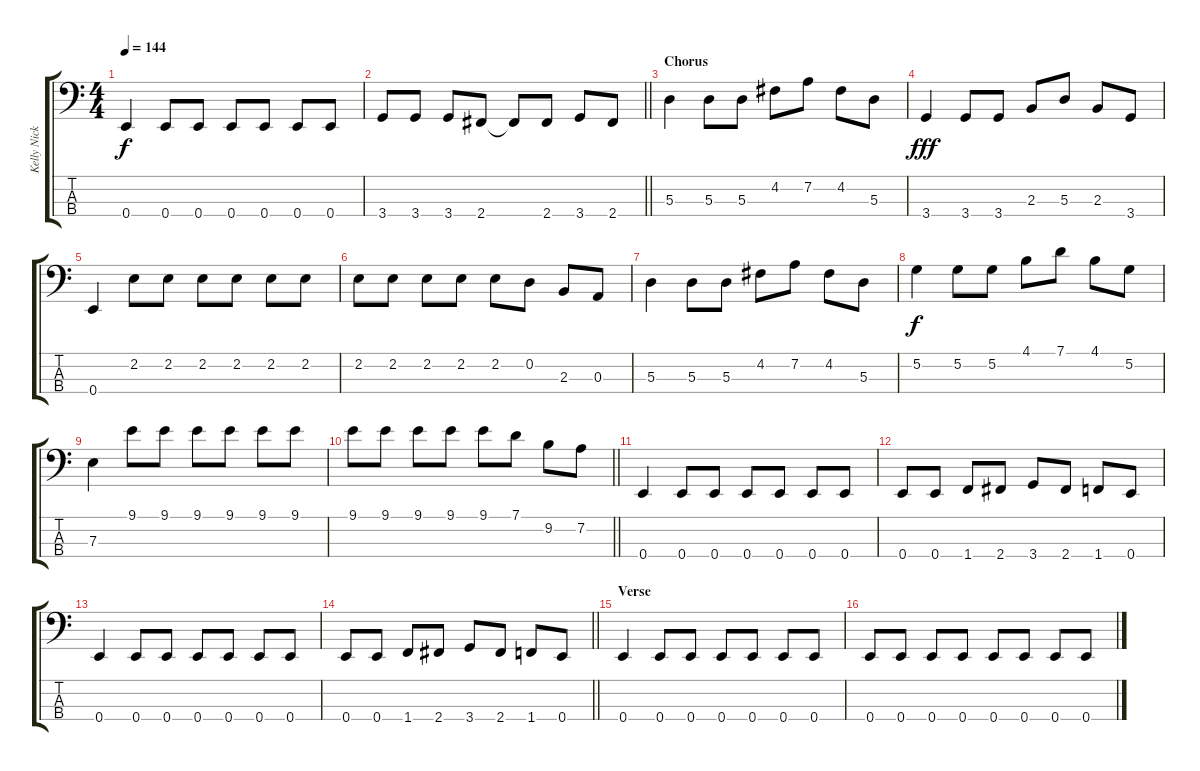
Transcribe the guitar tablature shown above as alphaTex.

\track ("Kelly Nickels" "Kelly Nick") {instrument electricbasspick}
\staff {score tabs}
\tuning (G2 D2 A1 E1) {hide}
\ts (4 4)
\tempo 144
\clef f4
\ks c
0.4.4{dy f} 0.4.8 0.4.8 0.4.8 0.4.8 0.4.8 0.4.8 |
\barLineRight lightlight
3.4.8 3.4.8 3.4.8 2.4.8 2.4{t}.8 2.4.8 3.4.8 2.4.8 |
\section ("" "Chorus")
5.3.4 5.3.8 5.3.8 4.2.8 7.2.8 4.2.8 5.3.8 |
3.4.4{dy fff} 3.4.8 3.4.8 2.3.8 5.3.8 2.3.8 3.4.8 |
0.4.4 2.2.8 2.2.8 2.2.8 2.2.8 2.2.8 2.2.8 |
2.2.8 2.2.8 2.2.8 2.2.8 2.2.8 0.2.8 2.3.8 0.3.8 |
5.3.4 5.3.8 5.3.8 4.2.8 7.2.8 4.2.8 5.3.8 |
5.2.4{dy f} 5.2.8 5.2.8 4.1.8 7.1.8 4.1.8 5.2.8 |
7.3.4 9.1.8 9.1.8 9.1.8 9.1.8 9.1.8 9.1.8 |
\barLineRight lightlight
9.1.8 9.1.8 9.1.8 9.1.8 9.1.8 7.1.8 9.2.8 7.2.8 |
\section ("" "")
0.4.4 0.4.8 0.4.8 0.4.8 0.4.8 0.4.8 0.4.8 |
0.4.8 0.4.8 1.4.8 2.4.8 3.4.8 2.4.8 1.4.8 0.4.8 |
0.4.4 0.4.8 0.4.8 0.4.8 0.4.8 0.4.8 0.4.8 |
\barLineRight lightlight
0.4.8 0.4.8 1.4.8 2.4.8 3.4.8 2.4.8 1.4.8 0.4.8 |
\section ("" "Verse")
0.4.4 0.4.8 0.4.8 0.4.8 0.4.8 0.4.8 0.4.8 |
0.4.8 0.4.8 0.4.8 0.4.8 0.4.8 0.4.8 0.4.8 0.4.8
